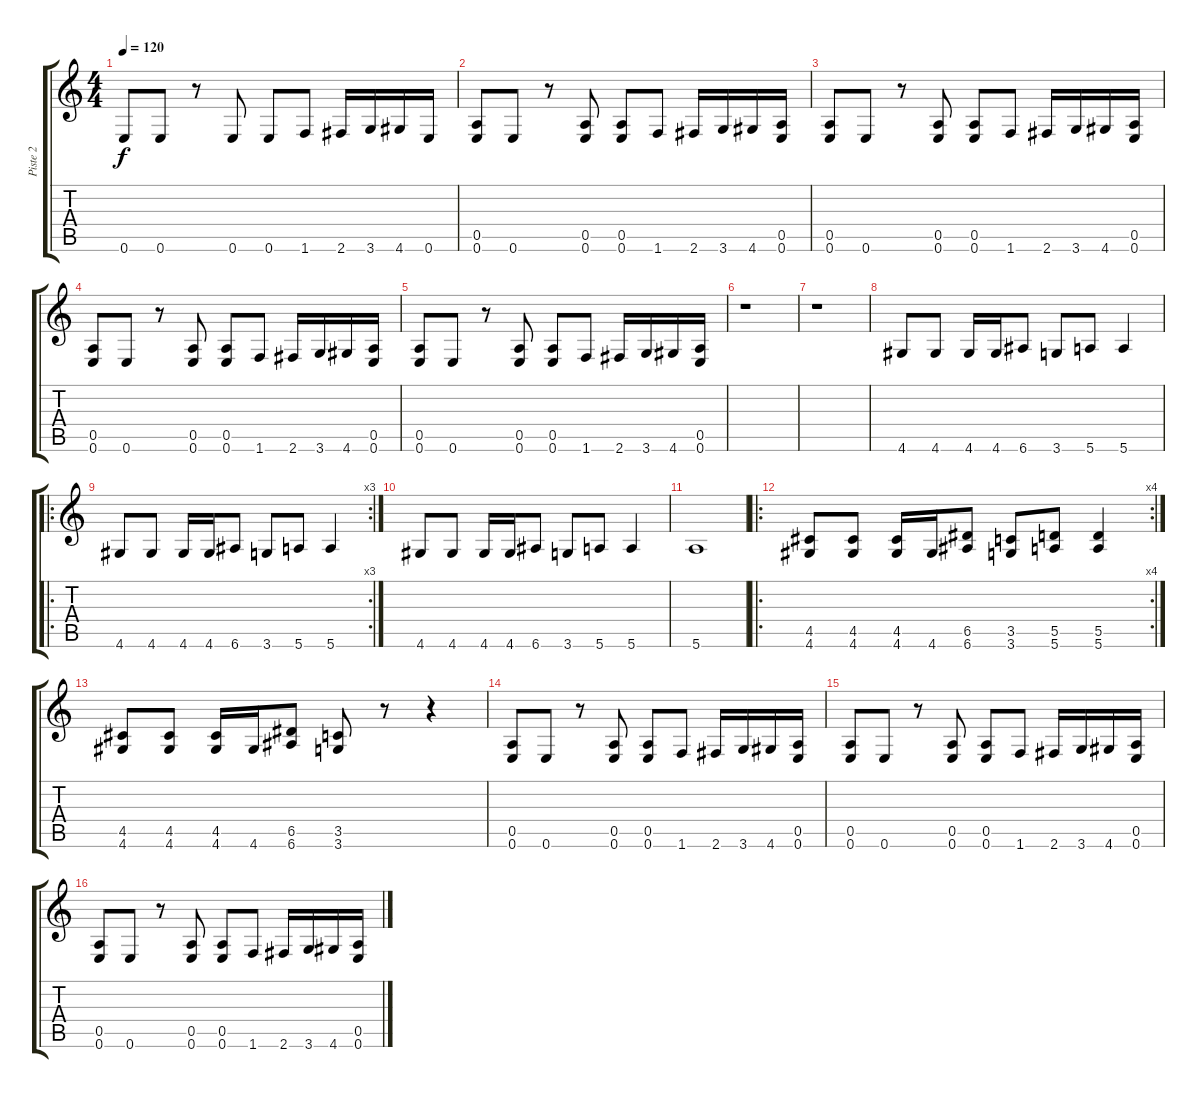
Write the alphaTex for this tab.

\track ("Piste 2" "Piste 2") {instrument electricbasspick}
\staff {score tabs}
\tuning (E4 B3 G3 D3 A2 E2) {hide}
\ts (4 4)
\tempo 120
\clef g2
\ks c
0.6.8{dy f} 0.6.8 r.8 0.6.8 0.6.8 1.6.8 2.6.16 3.6.16 4.6.16 0.6.16 |
(0.5 0.6).8 0.6.8 r.8 (0.5 0.6).8 (0.5 0.6).8 1.6.8 2.6.16 3.6.16 4.6.16 (0.5 0.6).16 |
(0.5 0.6).8 0.6.8 r.8 (0.5 0.6).8 (0.5 0.6).8 1.6.8 2.6.16 3.6.16 4.6.16 (0.5 0.6).16 |
(0.5 0.6).8 0.6.8 r.8 (0.5 0.6).8 (0.5 0.6).8 1.6.8 2.6.16 3.6.16 4.6.16 (0.5 0.6).16 |
(0.5 0.6).8 0.6.8 r.8 (0.5 0.6).8 (0.5 0.6).8 1.6.8 2.6.16 3.6.16 4.6.16 (0.5 0.6).16 |
r.1 |
r.1 |
4.6.8 4.6.8 4.6.16 4.6.16 6.6.8 3.6.8 5.6.8 5.6.4 |
\ro
\rc 3
4.6.8 4.6.8 4.6.16 4.6.16 6.6.8 3.6.8 5.6.8 5.6.4 |
4.6.8 4.6.8 4.6.16 4.6.16 6.6.8 3.6.8 5.6.8 5.6.4 |
5.6.1 |
\ro
\rc 4
(4.5 4.6).8 (4.5 4.6).8 (4.5 4.6).16 4.6.16 (6.5 6.6).8 (3.5 3.6).8 (5.5 5.6).8 (5.5 5.6).4 |
(4.5 4.6).8 (4.5 4.6).8 (4.5 4.6).16 4.6.16 (6.5 6.6).8 (3.5 3.6).8 r.8 r.4 |
(0.5 0.6).8 0.6.8 r.8 (0.5 0.6).8 (0.5 0.6).8 1.6.8 2.6.16 3.6.16 4.6.16 (0.5 0.6).16 |
(0.5 0.6).8 0.6.8 r.8 (0.5 0.6).8 (0.5 0.6).8 1.6.8 2.6.16 3.6.16 4.6.16 (0.5 0.6).16 |
(0.5 0.6).8 0.6.8 r.8 (0.5 0.6).8 (0.5 0.6).8 1.6.8 2.6.16 3.6.16 4.6.16 (0.5 0.6).16
